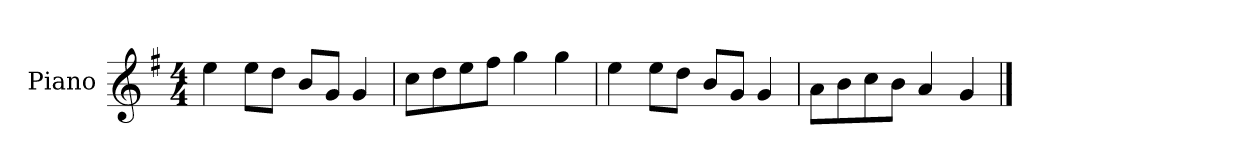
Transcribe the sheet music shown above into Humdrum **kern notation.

**kern
*part1
*staff1
*I"Piano
*I'P-no
*clefG2
*k[f#]
*M4/4
*MM90
=1
4ee\
8ee\L
8dd\J
8b/L
8g/J
4g/
=2
8cc\L
8dd\
8ee\
8ff#\J
4gg\
4gg\
=3
4ee\
8ee\L
8dd\J
8b/L
8g/J
4g/
=4
8a\L
8b\
8cc\
8b\J
4a/
4g/
==
*-
